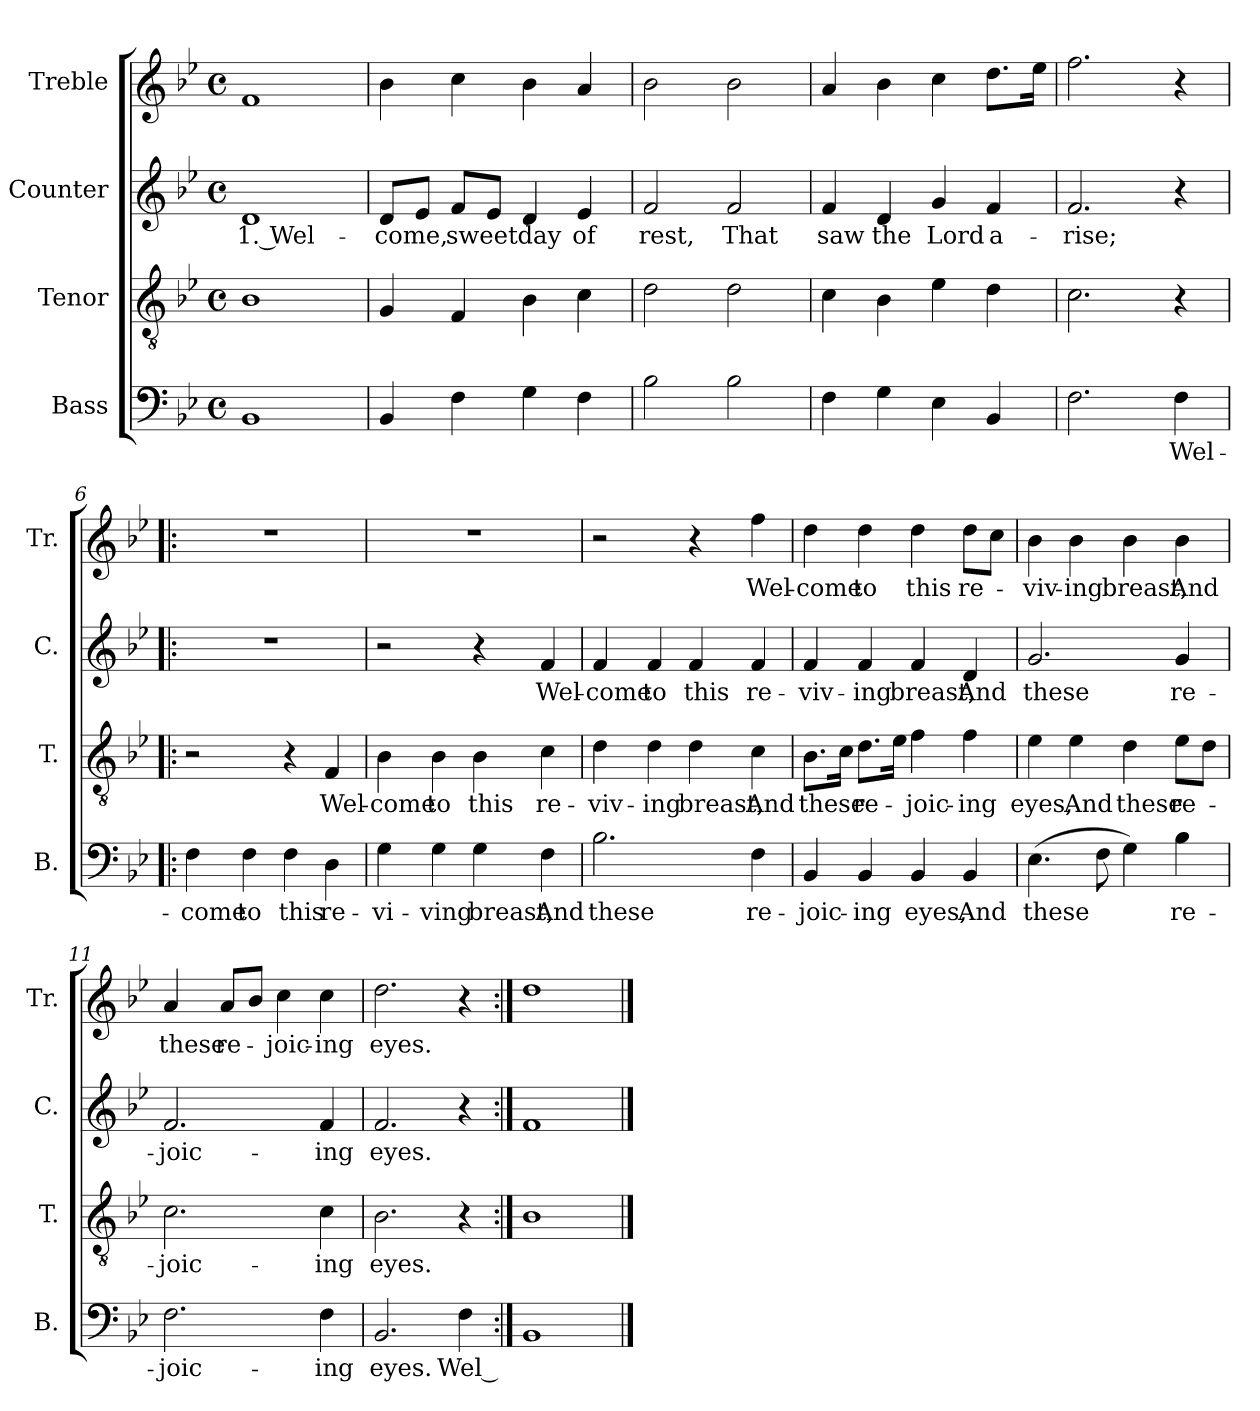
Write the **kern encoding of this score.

**kern	**text	**kern	**text	**kern	**text	**kern	**text
*part4	*part4	*part3	*part3	*part2	*part2	*part1	*part1
*staff4	*staff4	*staff3	*staff3	*staff2	*staff2	*staff1	*staff1
*I"Bass	*	*I"Tenor	*	*I"Counter	*	*I"Treble	*
*I'B.	*	*I'T.	*	*I'C.	*	*I'Tr.	*
*clefF4	*	*clefGv2	*	*clefG2	*	*clefG2	*
*k[b-e-]	*	*k[b-e-]	*	*k[b-e-]	*	*k[b-e-]	*
*B-:	*	*B-:	*	*B-:	*	*B-:	*
*M4/4	*	*M4/4	*	*M4/4	*	*M4/4	*
*met(c)	*	*met(c)	*	*met(c)	*	*met(c)	*
=1	=1	=1	=1	=1	=1	=1	=1
1BB-	.	1B-	.	1d	1. Wel-	1f	.
=2	=2	=2	=2	=2	=2	=2	=2
4BB-/	.	4G/	.	8d/L	-come,	4b-\	.
.	.	.	.	8e-/J	.	.	.
4F\	.	4F/	.	8f/L	sweet	4cc\	.
.	.	.	.	8e-/J	.	.	.
4G\	.	4B-\	.	4d/	day	4b-\	.
4F\	.	4c\	.	4e-/	of	4a/	.
=3	=3	=3	=3	=3	=3	=3	=3
2B-\	.	2d\	.	2f/	rest,	2b-\	.
2B-\	.	2d\	.	2f/	That	2b-\	.
=4	=4	=4	=4	=4	=4	=4	=4
4F\	.	4c\	.	4f/	saw	4a/	.
4G\	.	4B-\	.	4d/	the	4b-\	.
4E-\	.	4e-\	.	4g/	Lord	4cc\	.
4BB-/	.	4d\	.	4f/	a-	8.dd\L	.
.	.	.	.	.	.	16ee-\Jk	.
=5	=5	=5	=5	=5	=5	=5	=5
2.F\	.	2.c\	.	2.f/	-rise;	2.ff\	.
4F\	Wel-	4r	.	4r	.	4r	.
!!LO:LB:g=z
=6!|:	=6!|:	=6!|:	=6!|:	=6!|:	=6!|:	=6!|:	=6!|:
4F\	-come	2r	.	1r	.	1r	.
4F\	to	.	.	.	.	.	.
4F\	this	4r	.	.	.	.	.
4D\	re-	4F/	Wel-	.	.	.	.
=7	=7	=7	=7	=7	=7	=7	=7
4G\	-vi-	4B-\	-come	2r	.	1r	.
4G\	-ving	4B-\	to	.	.	.	.
4G\	breast,	4B-\	this	4r	.	.	.
4F\	And	4c\	re-	4f/	Wel-	.	.
=8	=8	=8	=8	=8	=8	=8	=8
2.B-\	these	4d\	-viv-	4f/	-come	2r	.
.	.	4d\	-ing	4f/	to	.	.
.	.	4d\	breast,	4f/	this	4r	.
4F\	re-	4c\	And	4f/	re-	4ff\	Wel-
=9	=9	=9	=9	=9	=9	=9	=9
4BB-/	-joic-	8.B-\L	these	4f/	-viv-	4dd\	-come
.	.	16c\Jk	.	.	.	.	.
4BB-/	-ing	8.d\L	re-	4f/	-ing	4dd\	to
.	.	16e-\Jk	.	.	.	.	.
4BB-/	eyes,	4f\	-joic-	4f/	breast,	4dd\	this
4BB-/	And	4f\	-ing	4d/	And	8dd\L	re-
.	.	.	.	.	.	8cc\J	.
!!LO:LB:g=z
=10	=10	=10	=10	=10	=10	=10	=10
(4.E-\	these	4e-\	eyes,	2.g/	these	4b-\	-viv-
.	.	4e-\	And	.	.	4b-\	-ing
8F\	.	.	.	.	.	.	.
4G\)	.	4d\	these	.	.	4b-\	breast,
4B-\	re-	8e-\L	re-	4g/	re-	4b-\	And
.	.	8d\J	.	.	.	.	.
=11	=11	=11	=11	=11	=11	=11	=11
2.F\	-joic-	2.c\	-joic-	2.f/	-joic-	4a/	these
.	.	.	.	.	.	8a/L	re-
.	.	.	.	.	.	8b-/J	.
.	.	.	.	.	.	4cc\	-joic-
4F\	-ing	4c\	-ing	4f/	-ing	4cc\	-ing
=12	=12	=12	=12	=12	=12	=12	=12
2.BB-/	eyes.	2.B-\	eyes.	2.f/	eyes.	2.dd\	eyes.
4F\	Wel --	4r	.	4r	.	4r	.
=13:|!	=13:|!	=13:|!	=13:|!	=13:|!	=13:|!	=13:|!	=13:|!
1BB-	.	1B-	.	1f	.	1dd	.
==	==	==	==	==	==	==	==
*-	*-	*-	*-	*-	*-	*-	*-
